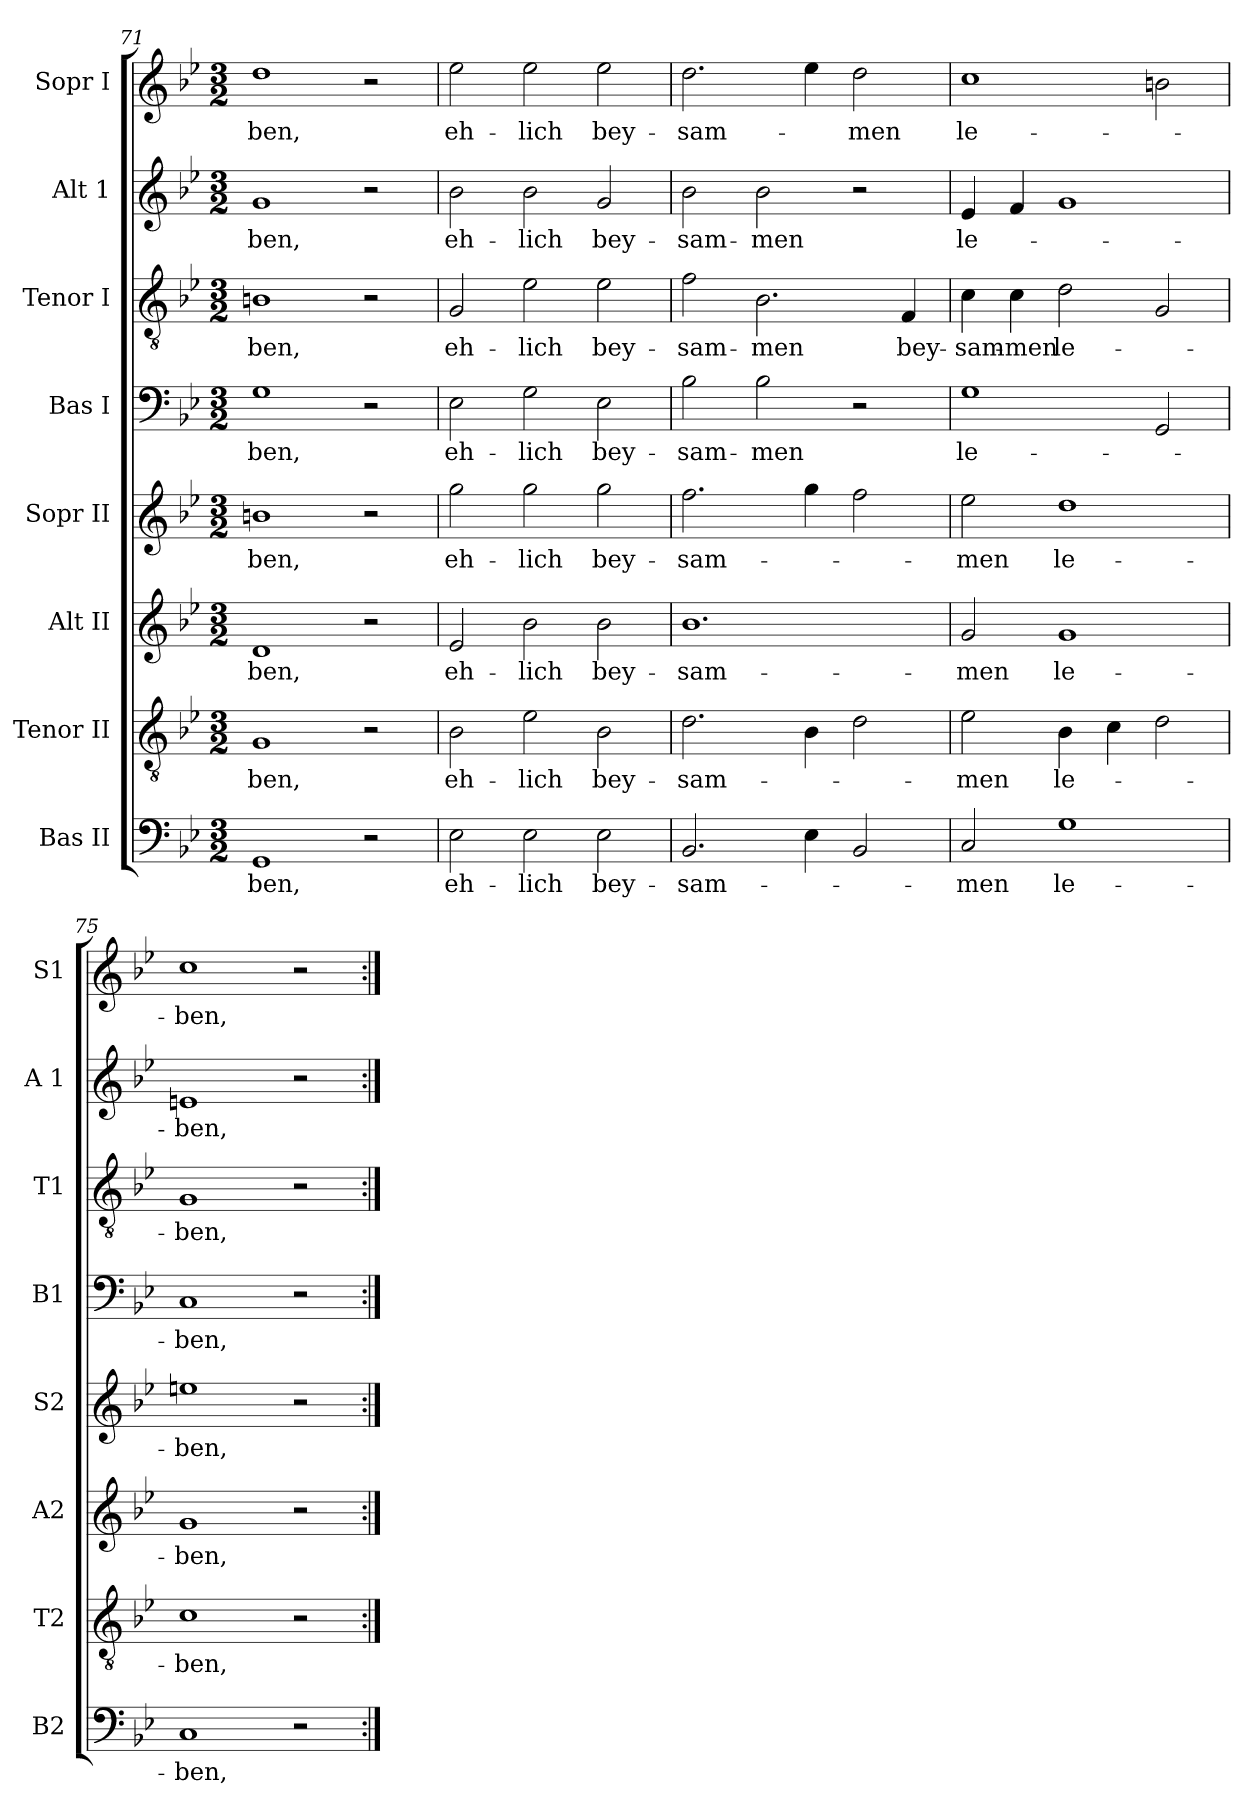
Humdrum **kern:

**kern	**text	**kern	**text	**kern	**text	**kern	**text	**kern	**text	**kern	**text	**kern	**text	**kern	**text
*part8	*part8	*part7	*part7	*part6	*part6	*part5	*part5	*part4	*part4	*part3	*part3	*part2	*part2	*part1	*part1
*staff8	*staff8	*staff7	*staff7	*staff6	*staff6	*staff5	*staff5	*staff4	*staff4	*staff3	*staff3	*staff2	*staff2	*staff1	*staff1
*I"Bas II	*	*I"Tenor II	*	*I"Alt II	*	*I"Sopr II	*	*I"Bas I	*	*I"Tenor I	*	*I"Alt 1	*	*I"Sopr I	*
*I'B2	*	*I'T2	*	*I'A2	*	*I'S2	*	*I'B1	*	*I'T1	*	*I'A 1	*	*I'S1	*
*clefF4	*	*clefGv2	*	*clefG2	*	*clefG2	*	*clefF4	*	*clefGv2	*	*clefG2	*	*clefG2	*
*k[b-e-]	*	*k[b-e-]	*	*k[b-e-]	*	*k[b-e-]	*	*k[b-e-]	*	*k[b-e-]	*	*k[b-e-]	*	*k[b-e-]	*
*B-:	*	*B-:	*	*B-:	*	*B-:	*	*B-:	*	*B-:	*	*B-:	*	*B-:	*
*M3/2	*	*M3/2	*	*M3/2	*	*M3/2	*	*M3/2	*	*M3/2	*	*M3/2	*	*M3/2	*
=71	=71	=71	=71	=71	=71	=71	=71	=71	=71	=71	=71	=71	=71	=71	=71
!	!LO:LY:b	!	!LO:LY:b	!	!LO:LY:b	!	!LO:LY:b	!	!LO:LY:b	!	!LO:LY:b	!	!LO:LY:b	!	!LO:LY:b
1GG	-ben,	1G	-ben,	1d	-ben,	1bn	-ben,	1G	-ben,	1Bn	-ben,	1g	-ben,	1dd	-ben,
2r	.	2r	.	2r	.	2r	.	2r	.	2r	.	2r	.	2r	.
=72	=72	=72	=72	=72	=72	=72	=72	=72	=72	=72	=72	=72	=72	=72	=72
!	!LO:LY:b	!	!LO:LY:b	!	!LO:LY:b	!	!LO:LY:b	!	!LO:LY:b	!	!LO:LY:b	!	!LO:LY:b	!	!LO:LY:b
2E-\	eh-	2B-\	eh-	2e-/	eh-	2gg\	eh-	2E-\	eh-	2G/	eh-	2b-\	eh-	2ee-\	eh-
!	!LO:LY:b	!	!LO:LY:b	!	!LO:LY:b	!	!LO:LY:b	!	!LO:LY:b	!	!LO:LY:b	!	!LO:LY:b	!	!LO:LY:b
2E-\	-lich	2e-\	-lich	2b-\	-lich	2gg\	-lich	2G\	-lich	2e-\	-lich	2b-\	-lich	2ee-\	-lich
!	!LO:LY:b	!	!LO:LY:b	!	!LO:LY:b	!	!LO:LY:b	!	!LO:LY:b	!	!LO:LY:b	!	!LO:LY:b	!	!LO:LY:b
2E-\	bey-	2B-\	bey-	2b-\	bey-	2gg\	bey-	2E-\	bey-	2e-\	bey-	2g/	bey-	2ee-\	bey-
!!LO:PB:g=z
=73	=73	=73	=73	=73	=73	=73	=73	=73	=73	=73	=73	=73	=73	=73	=73
!	!LO:LY:b	!	!LO:LY:b	!	!LO:LY:b	!	!LO:LY:b	!	!LO:LY:b	!	!LO:LY:b	!	!LO:LY:b	!	!LO:LY:b
2.BB-/	-sam-	2.d\	-sam-	1.b-	-sam-	2.ff\	-sam-	2B-\	-sam-	2f\	-sam-	2b-\	-sam-	2.dd\	-sam-
!	!	!	!	!	!	!	!	!	!LO:LY:b	!	!LO:LY:b	!	!LO:LY:b	!	!
.	.	.	.	.	.	.	.	2B-\	-men	2.B-\	-men	2b-\	-men	.	.
4E-\	.	4B-\	.	.	.	4gg\	.	.	.	.	.	.	.	4ee-\	.
!	!	!	!	!	!	!	!	!	!	!	!	!	!	!	!LO:LY:b
2BB-/	.	2d\	.	.	.	2ff\	.	2r	.	.	.	2r	.	2dd\	-men
!	!	!	!	!	!	!	!	!	!	!	!LO:LY:b	!	!	!	!
.	.	.	.	.	.	.	.	.	.	4F/	bey-	.	.	.	.
=74	=74	=74	=74	=74	=74	=74	=74	=74	=74	=74	=74	=74	=74	=74	=74
!	!LO:LY:b	!	!LO:LY:b	!	!LO:LY:b	!	!LO:LY:b	!	!LO:LY:b	!	!LO:LY:b	!	!LO:LY:b	!	!LO:LY:b
2C/	-men	2e-\	-men	2g/	-men	2ee-\	-men	1G	le-	4c\	-sam-	4e-/	le-	1cc	le-
!	!	!	!	!	!	!	!	!	!	!	!LO:LY:b	!	!	!	!
.	.	.	.	.	.	.	.	.	.	4c\	-men	4f/	.	.	.
!	!LO:LY:b	!	!LO:LY:b	!	!LO:LY:b	!	!LO:LY:b	!	!	!	!LO:LY:b	!	!	!	!
1G	le-	4B-\	le-	1g	le-	1dd	le-	.	.	2d\	le-	1g	.	.	.
.	.	4c\	.	.	.	.	.	.	.	.	.	.	.	.	.
.	.	2d\	.	.	.	.	.	2GG/	.	2G/	.	.	.	2bn\	.
=75	=75	=75	=75	=75	=75	=75	=75	=75	=75	=75	=75	=75	=75	=75	=75
!	!LO:LY:b	!	!LO:LY:b	!	!LO:LY:b	!	!LO:LY:b	!	!LO:LY:b	!	!LO:LY:b	!	!LO:LY:b	!	!LO:LY:b
1C	-ben,	1c	-ben,	1g	-ben,	1een	-ben,	1C	-ben,	1G	-ben,	1en	-ben,	1cc	-ben,
2r	.	2r	.	2r	.	2r	.	2r	.	2r	.	2r	.	2r	.
=:|!	=:|!	=:|!	=:|!	=:|!	=:|!	=:|!	=:|!	=:|!	=:|!	=:|!	=:|!	=:|!	=:|!	=:|!	=:|!
*-	*-	*-	*-	*-	*-	*-	*-	*-	*-	*-	*-	*-	*-	*-	*-
